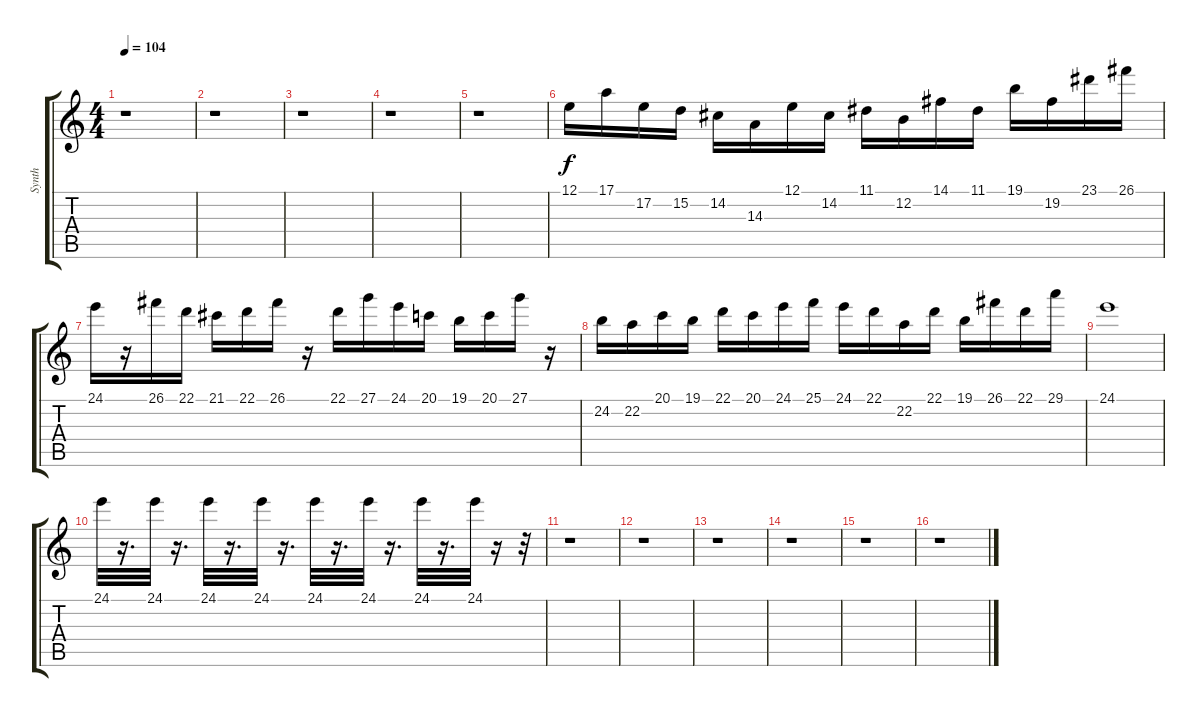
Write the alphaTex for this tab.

\track ("Synth   " "Synth   ") {instrument churchorgan}
\staff {score tabs}
\tuning (E4 B3 G3 D3 A2 E2) {hide}
\ts (4 4)
\tempo 104
\clef g2
\ks c
r.1{dy f} |
r.1 |
r.1 |
r.1 |
r.1 |
12.1.16 17.1.16 17.2.16 15.2.16 14.2.16 14.3.16 12.1.16 14.2.16 11.1.16 12.2.16 14.1.16 11.1.16 19.1.16 19.2.16 23.1.16 26.1.16 |
24.1.16 r.16 26.1.16 22.1.16 21.1.16 22.1.16 26.1.16 r.16 22.1.16 27.1.16 24.1.16 20.1.16 19.1.16 20.1.16 27.1.16 r.16 |
24.2.16 22.2.16 20.1.16 19.1.16 22.1.16 20.1.16 24.1.16 25.1.16 24.1.16 22.1.16 22.2.16 22.1.16 19.1.16 26.1.16 22.1.16 29.1.16 |
24.1.1 |
24.1.32 r.16{d} 24.1.32 r.16{d} 24.1.32 r.16{d} 24.1.32 r.16{d} 24.1.32 r.16{d} 24.1.32 r.16{d} 24.1.32 r.16{d} 24.1.32 r.16 r.32 |
r.1 |
r.1 |
r.1 |
r.1 |
r.1 |
r.1
